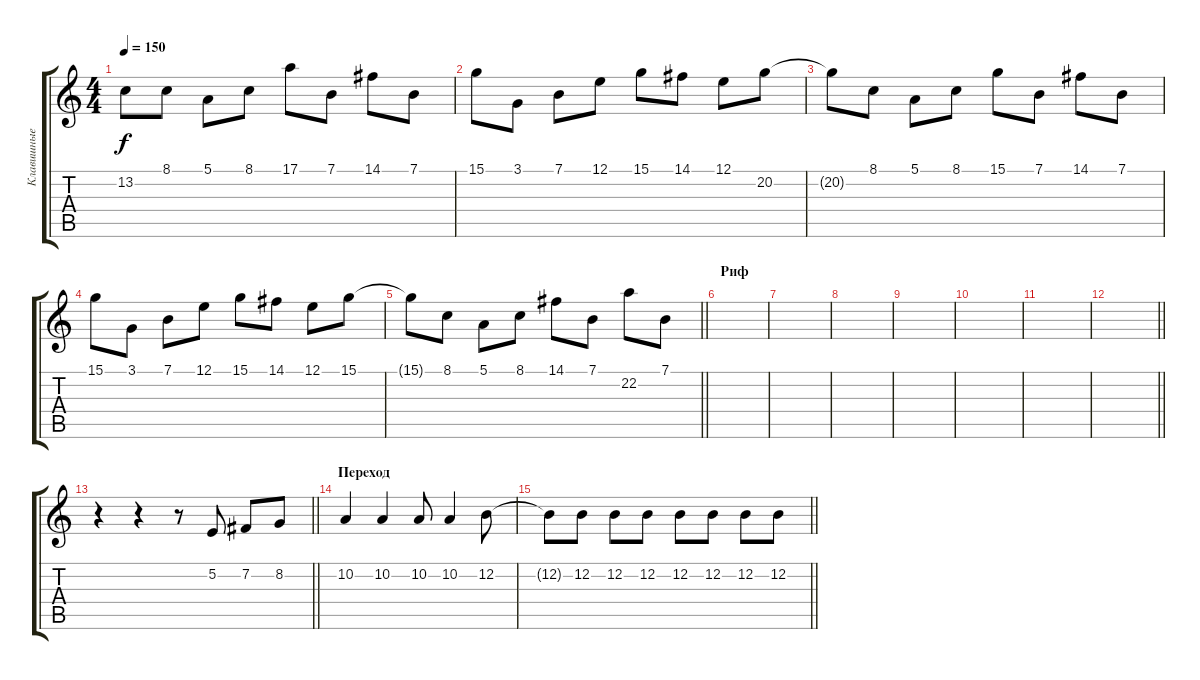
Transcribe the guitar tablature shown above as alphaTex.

\track ("Клавишные 1" "Клавишные ") {instrument lead2sawtooth}
\staff {score tabs}
\tuning (E4 B3 G3 D3 A2 E2) {hide}
\ts (4 4)
\tempo 150
\clef g2
\ks c
13.2{t}.8{dy f} 8.1.8 5.1.8 8.1.8 17.1.8 7.1.8 14.1.8 7.1.8 |
15.1.8 3.1.8 7.1.8 12.1.8 15.1.8 14.1.8 12.1.8 20.2.8 |
20.2{t}.8 8.1.8 5.1.8 8.1.8 15.1.8 7.1.8 14.1.8 7.1.8 |
15.1.8 3.1.8 7.1.8 12.1.8 15.1.8 14.1.8 12.1.8 15.1.8 |
\barLineRight lightlight
15.1{t}.8 8.1.8 5.1.8 8.1.8 14.1.8 7.1.8 22.2.8 7.1.8 |
\section ("" "Риф")
|
|
|
|
|
|
\barLineRight lightlight
|
\barLineRight lightlight
r.4 r.4 r.8 5.2.8 7.2.8 8.2.8 |
\section ("" "Переход")
10.2.4 10.2.4 10.2.8 10.2.4 12.2.8 |
\barLineRight lightlight
12.2{t}.8 12.2.8 12.2.8 12.2.8 12.2.8 12.2.8 12.2.8 12.2.8
